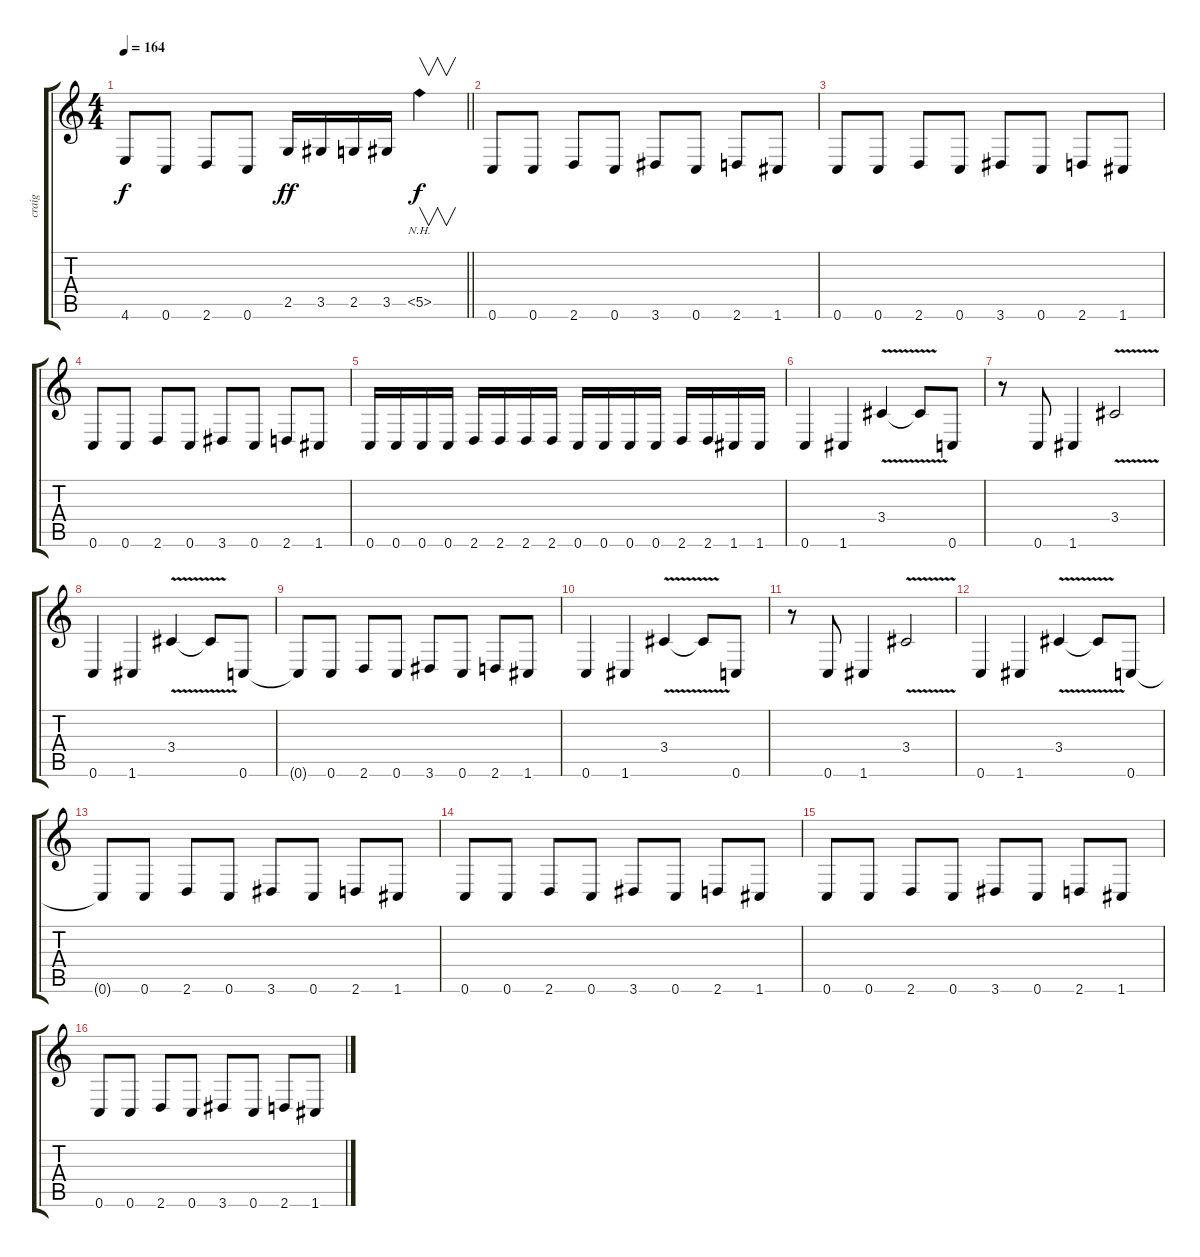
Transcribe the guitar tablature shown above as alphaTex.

\track ("craig" "craig") {instrument slapbass1}
\staff {score tabs}
\tuning (C4 G3 Eb3 Bb2 F2 C2) {hide}
\ts (4 4)
\tempo 164
\clef g2
\barLineRight lightlight
\ks c
4.6.8{dy f} 0.6.8 2.6.8 0.6.8 2.5.16{dy ff} 3.5.16 2.5.16 3.5.16 5.5{nh}.4{v dy f} |
0.6.8 0.6.8 2.6.8 0.6.8 3.6.8 0.6.8 2.6.8 1.6.8 |
0.6.8 0.6.8 2.6.8 0.6.8 3.6.8 0.6.8 2.6.8 1.6.8 |
0.6.8 0.6.8 2.6.8 0.6.8 3.6.8 0.6.8 2.6.8 1.6.8 |
0.6.16 0.6.16 0.6.16 0.6.16 2.6.16 2.6.16 2.6.16 2.6.16 0.6.16 0.6.16 0.6.16 0.6.16 2.6.16 2.6.16 1.6.16 1.6.16 |
0.6.4 1.6.4 3.4{v}.4 3.4{t}.8 0.6.8 |
r.8 0.6.8 1.6.4 3.4{v}.2 |
0.6.4 1.6.4 3.4{v}.4 3.4{t}.8 0.6.8 |
0.6{t}.8 0.6.8 2.6.8 0.6.8 3.6.8 0.6.8 2.6.8 1.6.8 |
0.6.4 1.6.4 3.4{v}.4 3.4{t}.8 0.6.8 |
r.8 0.6.8 1.6.4 3.4{v}.2 |
0.6.4 1.6.4 3.4{v}.4 3.4{t}.8 0.6.8 |
0.6{t}.8 0.6.8 2.6.8 0.6.8 3.6.8 0.6.8 2.6.8 1.6.8 |
0.6.8 0.6.8 2.6.8 0.6.8 3.6.8 0.6.8 2.6.8 1.6.8 |
0.6.8 0.6.8 2.6.8 0.6.8 3.6.8 0.6.8 2.6.8 1.6.8 |
0.6.8 0.6.8 2.6.8 0.6.8 3.6.8 0.6.8 2.6.8 1.6.8
